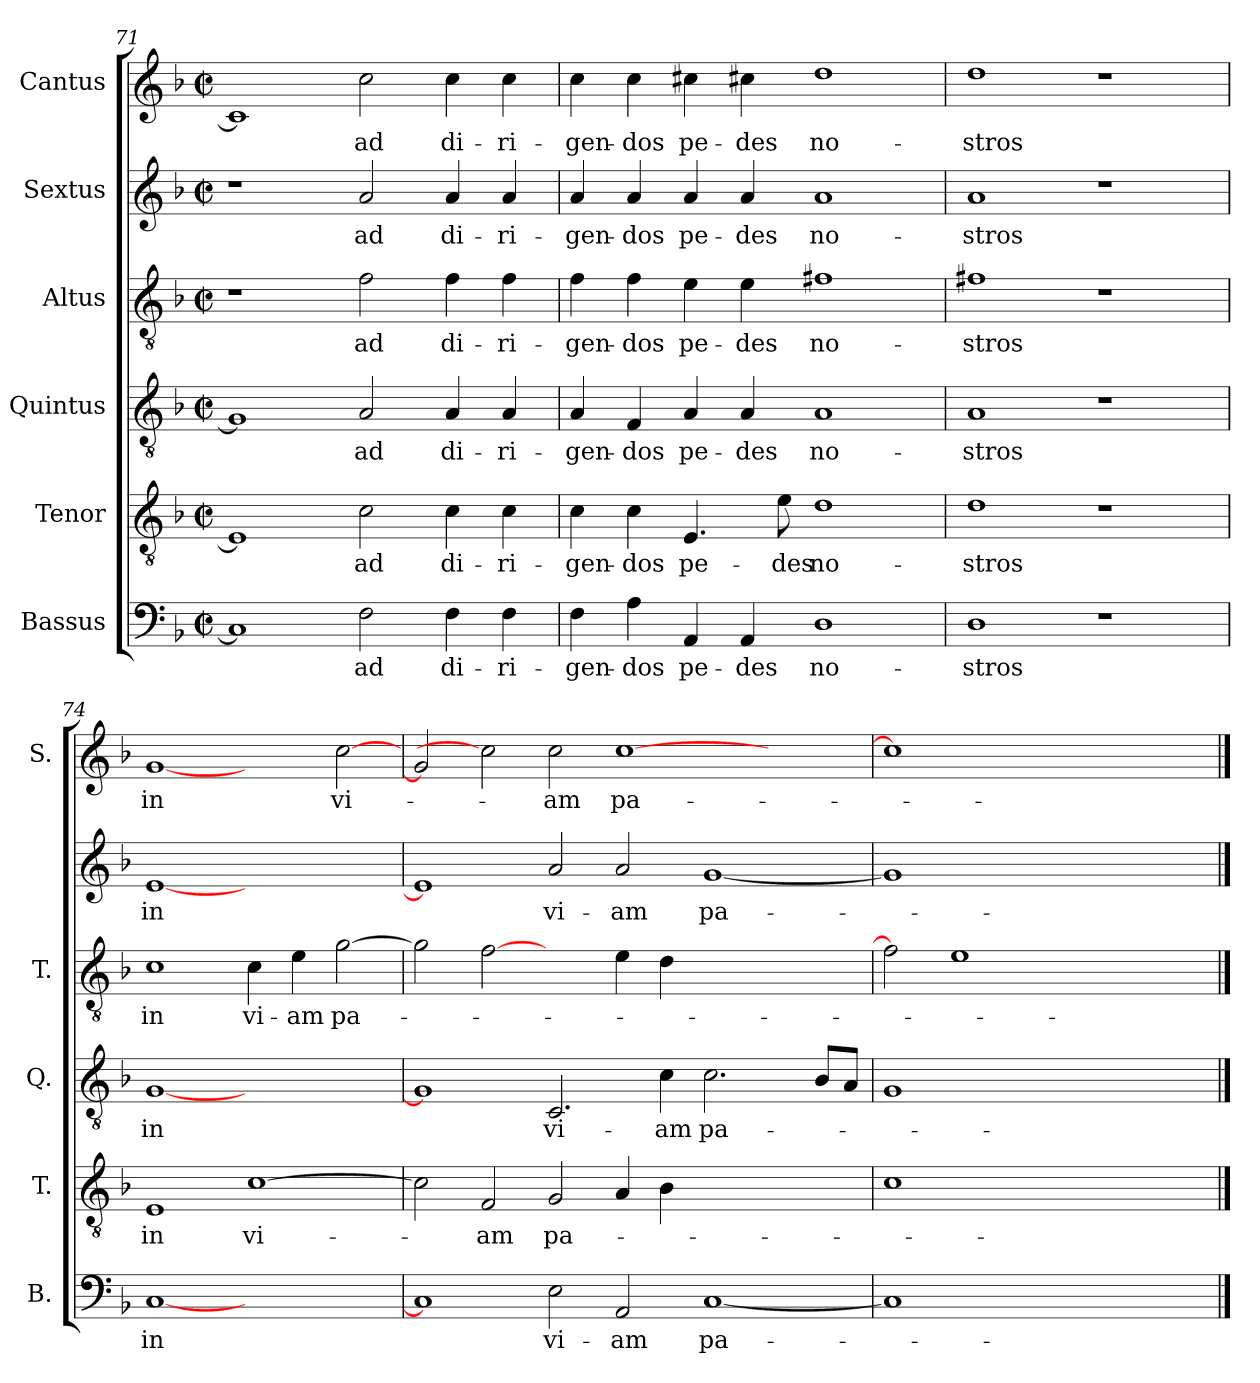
**kern	**text	**kern	**text	**kern	**text	**kern	**text	**kern	**text	**kern	**text
*part6	*part6	*part5	*part5	*part4	*part4	*part3	*part3	*part2	*part2	*part1	*part1
*staff6	*staff6	*staff5	*staff5	*staff4	*staff4	*staff3	*staff3	*staff2	*staff2	*staff1	*staff1
*I"Bassus	*	*I"Tenor	*	*I"Quintus	*	*I"Altus	*	*I"Sextus	*	*I"Cantus	*
*I'B.	*	*I'T.	*	*I'Q.	*	*I'T.	*	*	*	*I'S.	*
*clefF4	*	*clefGv2	*	*clefGv2	*	*clefGv2	*	*clefG2	*	*clefG2	*
*k[b-]	*	*k[b-]	*	*k[b-]	*	*k[b-]	*	*k[b-]	*	*k[b-]	*
*F:	*	*F:	*	*F:	*	*F:	*	*F:	*	*F:	*
*M2/2	*	*M2/2	*	*M2/2	*	*M2/2	*	*M2/2	*	*M2/2	*
*met(c|)	*	*met(c|)	*	*met(c|)	*	*met(c|)	*	*met(c|)	*	*met(c|)	*
=71	=71	=71	=71	=71	=71	=71	=71	=71	=71	=71	=71
1C/]	.	1E/]	.	1G/]	.	1r	.	1r	.	1c/]	.
2F\	ad	2c\	ad	2A/	ad	2f\	ad	2a/	ad	2cc\	ad
4F\	di-	4c\	di-	4A/	di-	4f\	di-	4a/	di-	4cc\	di-
4F\	-ri-	4c\	-ri-	4A/	-ri-	4f\	-ri-	4a/	-ri-	4cc\	-ri-
!!LO:LB:g=z
=72	=72	=72	=72	=72	=72	=72	=72	=72	=72	=72	=72
4F\	-gen-	4c\	-gen-	4A/	-gen-	4f\	-gen-	4a/	-gen-	4cc\	-gen-
4A\	-dos	4c\	-dos	4F/	-dos	4f\	-dos	4a/	-dos	4cc\	-dos
4AA/	pe-	4.E/	pe-	4A/	pe-	4e\	pe-	4a/	pe-	4cc#X\	pe-
4AA/	-des	.	.	4A/	-des	4e\	-des	4a/	-des	4cc#X\	-des
.	.	8e\	-des	.	.	.	.	.	.	.	.
1D\	no-	1d\	no-	1A/	no-	1f#X\	no-	1a/	no-	1dd\	no-
=73	=73	=73	=73	=73	=73	=73	=73	=73	=73	=73	=73
1D\	-stros	1d\	-stros	1A/	-stros	1f#X\	-stros	1a/	-stros	1dd\	-stros
1r	.	1r	.	1r	.	1r	.	1r	.	1r	.
=74	=74	=74	=74	=74	=74	=74	=74	=74	=74	=74	=74
[1C/	in	1E/	in	[1G/	in	1c\	in	[1e/	in	[1g/	in
1ryy	.	[1c\	vi-	1ryy	.	4c\	vi-	1ryy	.	2ryy	.
.	.	.	.	.	.	4e\	-am	.	.	.	.
.	.	.	.	.	.	[2g\	pa-	.	.	[2cc\	vi-
=75	=75	=75	=75	=75	=75	=75	=75	=75	=75	=75	=75
1C/]	.	2c\]	.	1G/]	.	2g\]	.	1e/]	.	2g/]	.
.	.	2F/	-am	.	.	[2f\	.	.	.	2cc\]	.
2E\	vi-	2G/	pa-	2.C/	vi-	2ryy	.	2a/	vi-	2cc\	-am
2AA/	-am	4A/	.	.	.	4e\	.	2a/	-am	[1cc\	pa-
.	.	4B-\	.	4c\	-am	4d\	.	.	.	.	.
[1C/	pa-	1ryy	.	2.c\	pa-	1ryy	.	[1g/	pa-	.	.
.	.	.	.	.	.	.	.	.	.	2ryy	.
.	.	.	.	8B-/L	.	.	.	.	.	.	.
.	.	.	.	8A/J	.	.	.	.	.	.	.
=76	=76	=76	=76	=76	=76	=76	=76	=76	=76	=76	=76
1C/]	.	1c\	.	1G/	.	2f\]	.	1g/]	.	1cc\]	.
.	.	.	.	.	.	1e\	.	.	.	.	.
1FF/yy	-cis.	1c\yy	-cis.	1F/yy	-cis.	.	.	1a/yy	-cis.	1cc\yy	-cis.
.	.	.	.	.	.	1f\yy	-cis.	.	.	.	.
2ryy	.	2ryy	.	2ryy	.	.	.	2ryy	.	2ryy	.
==	==	==	==	==	==	==	==	==	==	==	==
*-	*-	*-	*-	*-	*-	*-	*-	*-	*-	*-	*-
